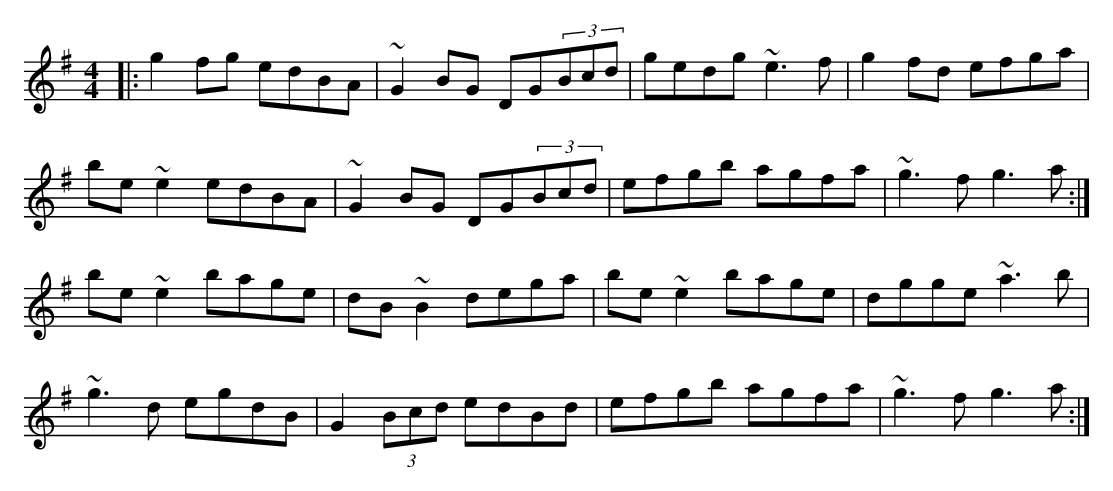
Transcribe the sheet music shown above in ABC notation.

X:1
M:4/4
K:G
|:g2fg edBA|~G2BG DG(3Bcd|gedg ~e3f|g2fd efga|
be~e2 edBA|~G2BG DG(3Bcd|efgb agfa|~g3f g3a:|
be~e2 bage|dB~B2 dega|be~e2 bage|dgge ~a3b|
~g3d egdB|G2(3Bcd edBd|efgb agfa|~g3f g3a:|
